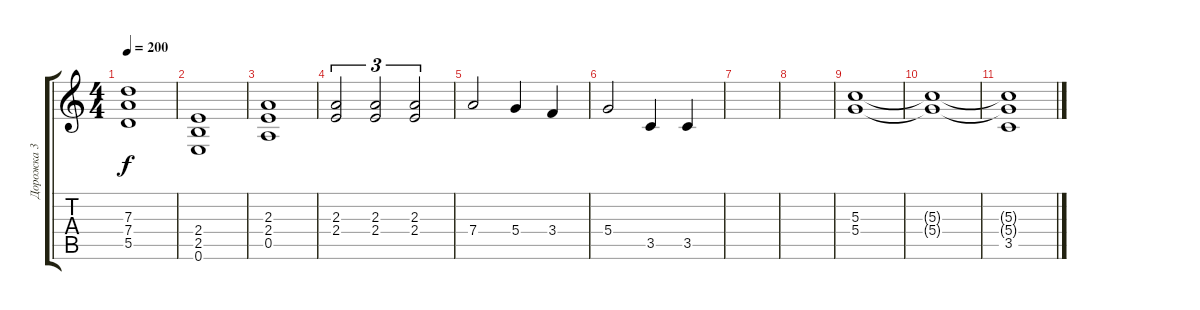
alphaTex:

\track ("Дорожка 3" "Дорожка 3") {instrument distortionguitar}
\staff {score tabs}
\tuning (E4 B3 G3 D3 A2 E2) {hide}
\ts (4 4)
\tempo 200
\clef g2
\ks c
(7.3 7.4 5.5).1{dy f} |
(2.4 2.5 0.6).1 |
(2.3 2.4 0.5).1 |
(2.3 2.4).2{tu (3 2)} (2.3 2.4).2{tu (3 2)} (2.3 2.4).2{tu (3 2)} |
7.4.2 5.4.4 3.4.4 |
5.4.2 3.5.4 3.5.4 |
|
|
(5.3 5.4).1 |
(5.3{t} 5.4{t}).1 |
(5.3{t} 5.4{t} 3.5).1
